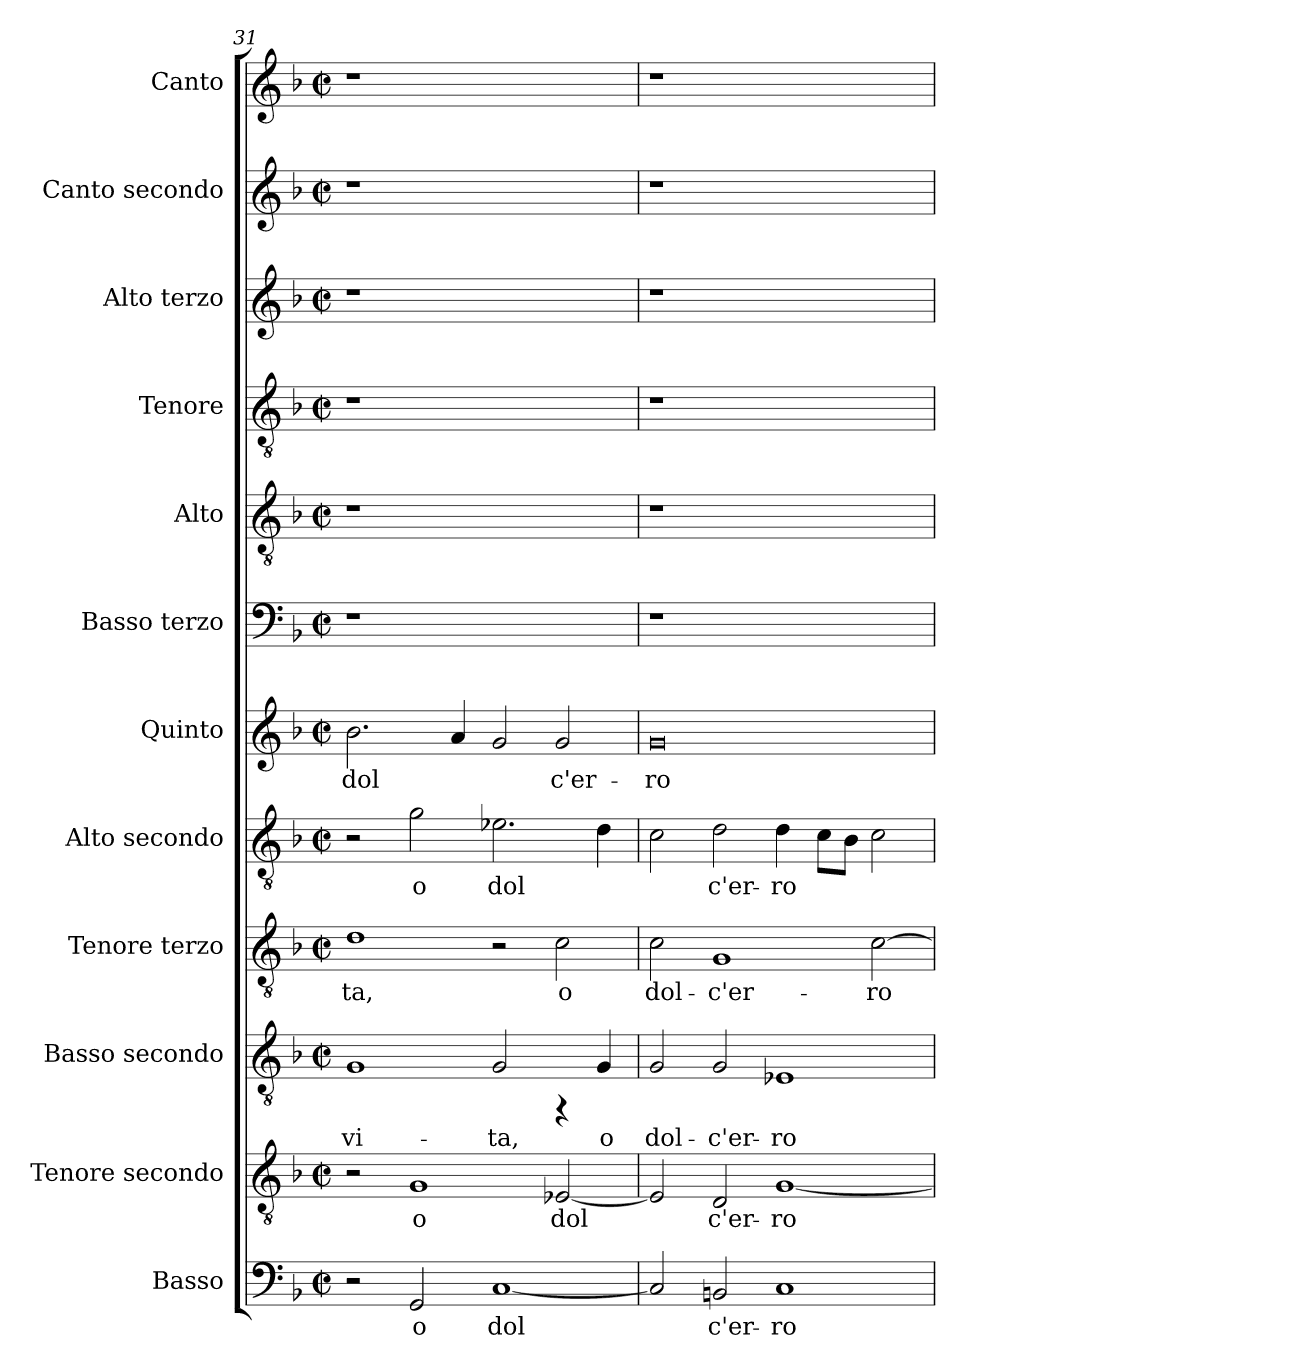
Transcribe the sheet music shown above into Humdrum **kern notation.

**kern	**text	**kern	**text	**kern	**text	**kern	**text	**kern	**text	**kern	**text	**kern	**kern	**kern	**kern	**kern	**kern
*part12	*part12	*part11	*part11	*part10	*part10	*part9	*part9	*part8	*part8	*part7	*part7	*part6	*part5	*part4	*part3	*part2	*part1
*staff12	*staff12	*staff11	*staff11	*staff10	*staff10	*staff9	*staff9	*staff8	*staff8	*staff7	*staff7	*staff6	*staff5	*staff4	*staff3	*staff2	*staff1
*I"Basso	*	*I"Tenore secondo	*	*I"Basso secondo	*	*I"Tenore terzo	*	*I"Alto secondo	*	*I"Quinto	*	*I"Basso terzo	*I"Alto	*I"Tenore	*I"Alto terzo	*I"Canto secondo	*I"Canto
*	*	*	*	*	*	*	*	*	*	*I'Q	*	*	*	*	*	*	*
*clefF4	*	*clefGv2	*	*clefGv2	*	*clefGv2	*	*clefGv2	*	*clefG2	*	*clefF4	*clefGv2	*clefGv2	*clefG2	*clefG2	*clefG2
*k[b-]	*	*k[b-]	*	*k[b-]	*	*k[b-]	*	*k[b-]	*	*k[b-]	*	*k[b-]	*k[b-]	*k[b-]	*k[b-]	*k[b-]	*k[b-]
*F:	*	*F:	*	*F:	*	*F:	*	*F:	*	*F:	*	*F:	*F:	*F:	*F:	*F:	*F:
*M2/2	*	*M2/2	*	*M2/2	*	*M2/2	*	*M2/2	*	*M2/2	*	*M2/2	*M2/2	*M2/2	*M2/2	*M2/2	*M2/2
*met(c|)	*	*met(c|)	*	*met(c|)	*	*met(c|)	*	*met(c|)	*	*met(c|)	*	*met(c|)	*met(c|)	*met(c|)	*met(c|)	*met(c|)	*met(c|)
=31	=31	=31	=31	=31	=31	=31	=31	=31	=31	=31	=31	=31	=31	=31	=31	=31	=31
!	!	!	!	!	!LO:LY:b:cj	!	!LO:LY:b:cj	!	!	!	!LO:LY:b:cj	!	!	!	!	!	!
2r	.	2r	.	1G	vi-	1d	-ta,	2r	.	2.b-\	dol-	1r	1r	1r	1r	1r	1r
!	!LO:LY:b:cj	!	!LO:LY:b:cj	!	!	!	!	!	!LO:LY:b:cj	!	!	!	!	!	!	!	!
2GG/	o	1G	o	.	.	.	.	2g\	o	.	.	.	.	.	.	.	.
!	!	!	!	!	!	!	!	!	!	!	!LO:LY:b:cj	!	!	!	!	!	!
.	.	.	.	.	.	.	.	.	.	4a/	--	.	.	.	.	.	.
!	!LO:LY:b:cj	!	!	!	!LO:LY:b:cj	!	!	!	!LO:LY:b:cj	!	!LO:LY:b:cj	!	!	!	!	!	!
[<1C	dol-	.	.	2G/	-ta,	2r	.	2.e-X\	dol-	2g/	--	1ryy	1ryy	1ryy	1ryy	1ryy	1ryy
!	!	!	!LO:LY:b:cj	!	!	!	!LO:LY:b:cj	!	!	!	!LO:LY:b:cj	!	!	!	!	!	!
.	.	[<2E-X/	dol-	4rFF	.	2c\	o	.	.	2g/	-c'er-	.	.	.	.	.	.
!	!	!	!	!	!LO:LY:b:cj	!	!	!	!LO:LY:b:cj	!	!	!	!	!	!	!	!
.	.	.	.	4G/	o	.	.	4d\	--	.	.	.	.	.	.	.	.
=32	=32	=32	=32	=32	=32	=32	=32	=32	=32	=32	=32	=32	=32	=32	=32	=32	=32
!	!LO:LY:b:cj	!	!LO:LY:b:cj	!	!LO:LY:b:cj	!	!LO:LY:b:cj	!	!LO:LY:b:cj	!	!LO:LY:b:cj	!	!	!	!	!	!
2C/]	--	2E-/]	--	2G/	dol-	2c\	dol-	2c\	--	0g	-ro-	1r	1r	1r	1r	1r	1r
!	!LO:LY:b:cj	!	!LO:LY:b:cj	!	!LO:LY:b:cj	!	!LO:LY:b:cj	!	!LO:LY:b:cj	!	!	!	!	!	!	!	!
2BBn/	-c'er-	2D/	-c'er-	2G/	-c'er-	1G	-c'er-	2d\	-c'er-	.	.	.	.	.	.	.	.
!	!LO:LY:b:cj	!	!LO:LY:b:cj	!	!LO:LY:b:cj	!	!	!	!LO:LY:b:cj	!	!	!	!	!	!	!	!
1C	-ro-	[<1G	-ro-	1E-X	-ro-	.	.	4d\	-ro-	.	.	1ryy	1ryy	1ryy	1ryy	1ryy	1ryy
!	!	!	!	!	!	!	!	!	!LO:LY:b:cj	!	!	!	!	!	!	!	!
.	.	.	.	.	.	.	.	8c\L	--	.	.	.	.	.	.	.	.
!	!	!	!	!	!	!	!	!	!LO:LY:b:cj	!	!	!	!	!	!	!	!
.	.	.	.	.	.	.	.	8B-\J	--	.	.	.	.	.	.	.	.
!	!	!	!	!	!	!	!LO:LY:b:cj	!	!LO:LY:b:cj	!	!	!	!	!	!	!	!
.	.	.	.	.	.	[>2c\	-ro-	2c\	--	.	.	.	.	.	.	.	.
=	=	=	=	=	=	=	=	=	=	=	=	=	=	=	=	=	=
*-	*-	*-	*-	*-	*-	*-	*-	*-	*-	*-	*-	*-	*-	*-	*-	*-	*-
